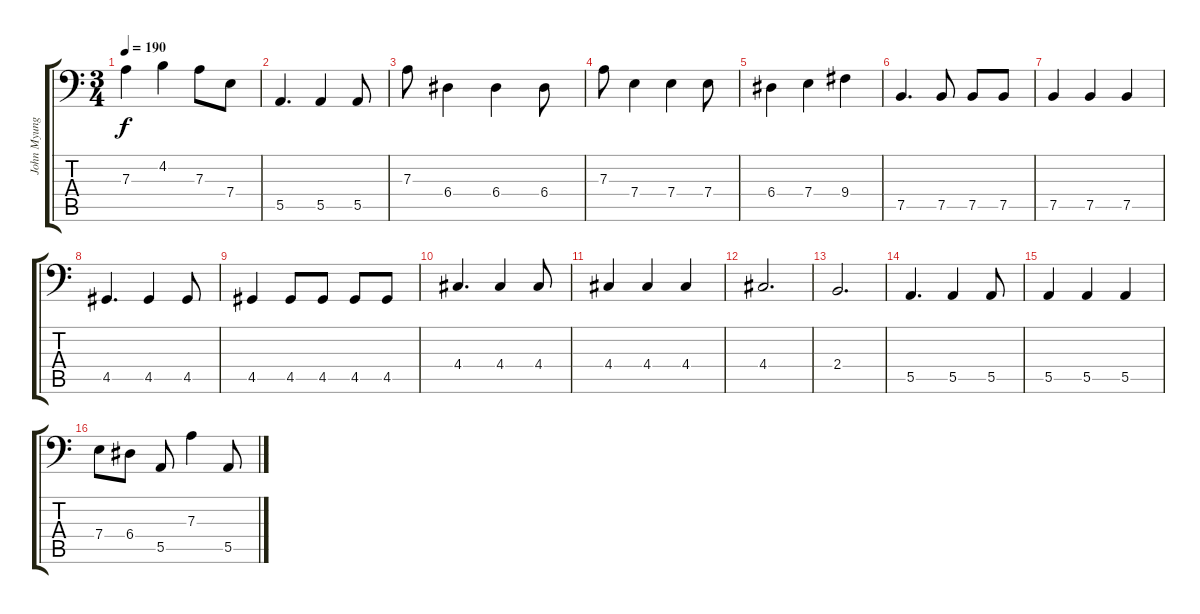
\track ("John Myung - Bass" "John Myung") {instrument electricbassfinger}
\staff {score tabs}
\tuning (C3 G2 D2 A1 E1 B0) {hide}
\ts (3 4)
\tempo 190
\clef f4
\ks c
7.3.4{dy f} 4.2.4 7.3.8 7.4.8 |
5.5.4{d} 5.5.4 5.5.8 |
7.3.8 6.4.4 6.4.4 6.4.8 |
7.3.8 7.4.4 7.4.4 7.4.8 |
6.4.4 7.4.4 9.4.4 |
7.5.4{d} 7.5.8 7.5.8 7.5.8 |
7.5.4 7.5.4 7.5.4 |
4.5.4{d} 4.5.4 4.5.8 |
4.5.4 4.5.8 4.5.8 4.5.8 4.5.8 |
4.4.4{d} 4.4.4 4.4.8 |
4.4.4 4.4.4 4.4.4 |
4.4.2{d} |
2.4.2{d} |
5.5.4{d} 5.5.4 5.5.8 |
5.5.4 5.5.4 5.5.4 |
7.4.8 6.4.8 5.5.8 7.3.4 5.5.8
